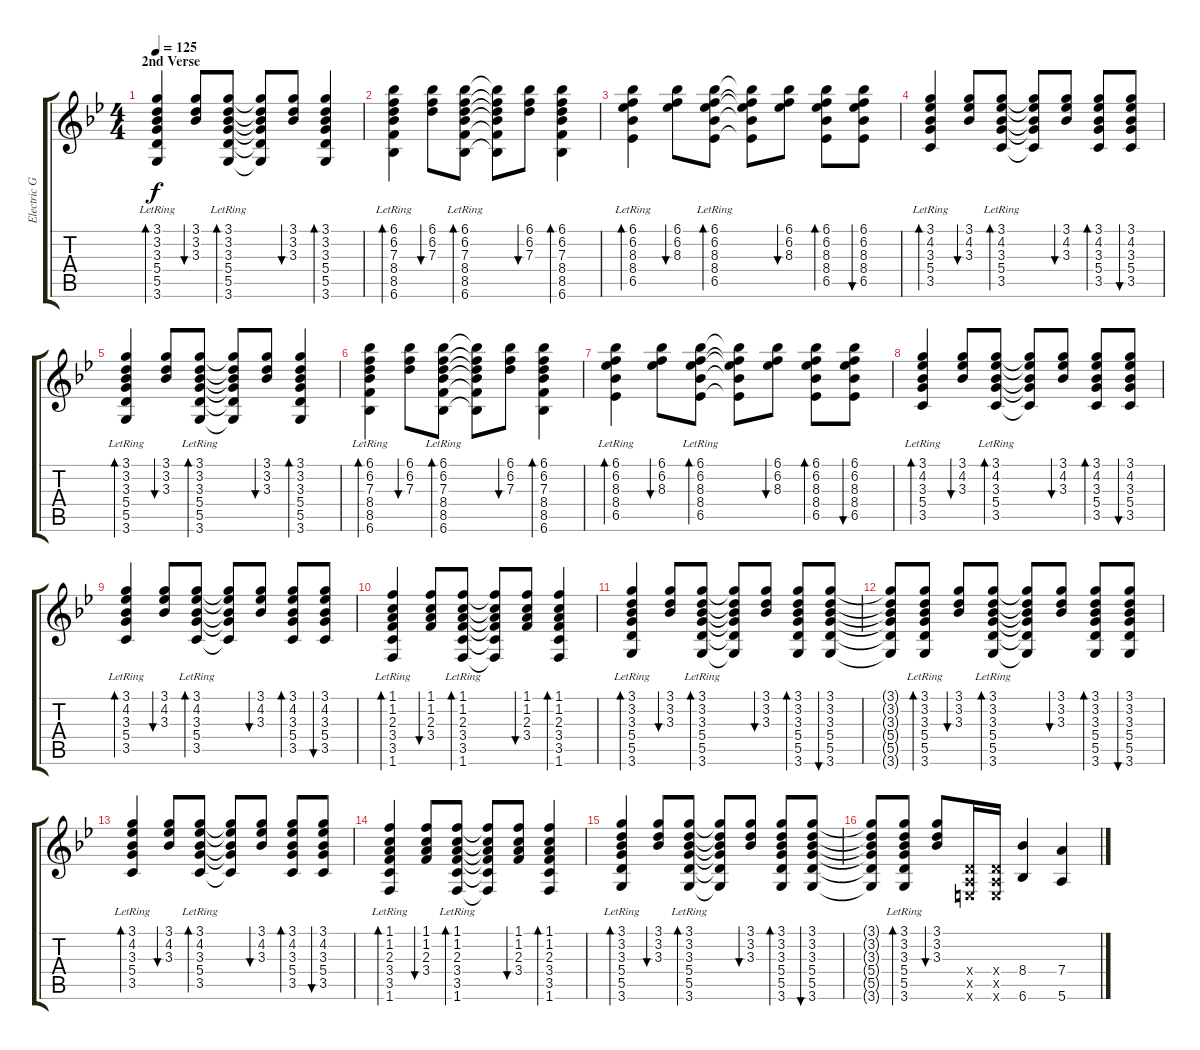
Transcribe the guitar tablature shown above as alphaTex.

\track ("Electric Guitar II" "Electric G") {instrument overdrivenguitar}
\staff {score tabs}
\tuning (E4 B3 G3 D3 A2 E2) {hide}
\ts (4 4)
\section ("" "2nd Verse")
\tempo 125
\clef g2
\ks gminor
(3.1 3.2 3.3 5.4{lr} 5.5{lr} 3.6{lr}).4{bd 120 dy f volume 11 instrument electricguitarjazz} (3.1 3.2 3.3).8{bu 120} (3.1 3.2 3.3 5.4{lr} 5.5{lr} 3.6{lr}).8{bd 120} (3.1{t} 3.2{t} 3.3{t} 5.4{t} 5.5{t} 3.6{t}).8 (3.1 3.2 3.3).8{bu 120} (3.1 3.2 3.3 5.4 5.5 3.6).4{bd 120} |
(6.1 6.2 7.3 8.4{lr} 8.5{lr} 6.6{lr}).4{bd 120} (6.1 6.2 7.3).8{bu 60} (6.1 6.2 7.3 8.4{lr} 8.5{lr} 6.6{lr}).8{bd 120} (6.1{t} 6.2{t} 7.3{t} 8.4{t} 8.5{t} 6.6{t}).8 (6.1 6.2 7.3).8{bu 60} (6.1 6.2 7.3 8.4 8.5 6.6).4{bd 120} |
(6.1 6.2 8.3 8.4{lr} 6.5{lr}).4{bd 120} (6.1 6.2 8.3).8{bu 60} (6.1 6.2 8.3 8.4{lr} 6.5{lr}).8{bd 120} (6.1{t} 6.2{t} 8.3{t} 8.4{t} 6.5{t}).8 (6.1 6.2 8.3).8{bu 60} (6.1 6.2 8.3 8.4 6.5).8{bd 60} (6.1 6.2 8.3 8.4 6.5).8{bu 60} |
(3.1 4.2 3.3 5.4{lr} 3.5{lr}).4{bd 120} (3.1 4.2 3.3).8{bu 60} (3.1 4.2 3.3 5.4{lr} 3.5{lr}).8{bd 120} (3.1{t} 4.2{t} 3.3{t} 5.4{t} 3.5{t}).8 (3.1 4.2 3.3).8{bu 60} (3.1 4.2 3.3 5.4 3.5).8{bd 60} (3.1 4.2 3.3 5.4 3.5).8{bu 60} |
(3.1 3.2 3.3 5.4{lr} 5.5{lr} 3.6{lr}).4{bd 120} (3.1 3.2 3.3).8{bu 120} (3.1 3.2 3.3 5.4{lr} 5.5{lr} 3.6{lr}).8{bd 120} (3.1{t} 3.2{t} 3.3{t} 5.4{t} 5.5{t} 3.6{t}).8 (3.1 3.2 3.3).8{bu 120} (3.1 3.2 3.3 5.4 5.5 3.6).4{bd 120} |
(6.1 6.2 7.3 8.4{lr} 8.5{lr} 6.6{lr}).4{bd 120} (6.1 6.2 7.3).8{bu 60} (6.1 6.2 7.3 8.4{lr} 8.5{lr} 6.6{lr}).8{bd 120} (6.1{t} 6.2{t} 7.3{t} 8.4{t} 8.5{t} 6.6{t}).8 (6.1 6.2 7.3).8{bu 60} (6.1 6.2 7.3 8.4 8.5 6.6).4{bd 120} |
(6.1 6.2 8.3 8.4{lr} 6.5{lr}).4{bd 120} (6.1 6.2 8.3).8{bu 60} (6.1 6.2 8.3 8.4{lr} 6.5{lr}).8{bd 120} (6.1{t} 6.2{t} 8.3{t} 8.4{t} 6.5{t}).8 (6.1 6.2 8.3).8{bu 60} (6.1 6.2 8.3 8.4 6.5).8{bd 60} (6.1 6.2 8.3 8.4 6.5).8{bu 60} |
(3.1 4.2 3.3 5.4{lr} 3.5{lr}).4{bd 120} (3.1 4.2 3.3).8{bu 60} (3.1 4.2 3.3 5.4{lr} 3.5{lr}).8{bd 120} (3.1{t} 4.2{t} 3.3{t} 5.4{t} 3.5{t}).8 (3.1 4.2 3.3).8{bu 60} (3.1 4.2 3.3 5.4 3.5).8{bd 60} (3.1 4.2 3.3 5.4 3.5).8{bu 60} |
(3.1 4.2 3.3 5.4{lr} 3.5{lr}).4{bd 120} (3.1 4.2 3.3).8{bu 60} (3.1 4.2 3.3 5.4{lr} 3.5{lr}).8{bd 120} (3.1{t} 4.2{t} 3.3{t} 5.4{t} 3.5{t}).8 (3.1 4.2 3.3).8{bu 60} (3.1 4.2 3.3 5.4 3.5).8{bd 60} (3.1 4.2 3.3 5.4 3.5).8{bu 60} |
(1.1 1.2 2.3 3.4 3.5{lr} 1.6{lr}).4{bd 120} (1.1 1.2 2.3 3.4).8{bu 60} (1.1 1.2 2.3 3.4 3.5{lr} 1.6{lr}).8{bd 120} (1.1{t} 1.2{t} 2.3{t} 3.4{t} 3.5{t} 1.6{t}).8 (1.1 1.2 2.3 3.4).8{bu 60} (1.1 1.2 2.3 3.4 3.5 1.6).4{bd 120} |
(3.1 3.2 3.3 5.4{lr} 5.5{lr} 3.6{lr}).4{bd 120} (3.1 3.2 3.3).8{bu 120} (3.1 3.2 3.3 5.4{lr} 5.5{lr} 3.6{lr}).8{bd 120} (3.1{t} 3.2{t} 3.3{t} 5.4{t} 5.5{t} 3.6{t}).8 (3.1 3.2 3.3).8{bu 120} (3.1 3.2 3.3 5.4 5.5 3.6).8{bd 60} (3.1 3.2 3.3 5.4 5.5 3.6).8{bu 60} |
(3.1{t} 3.2{t} 3.3{t} 5.4{t} 5.5{t} 3.6{t}).8 (3.1 3.2 3.3 5.4{lr} 5.5{lr} 3.6{lr}).8{bd 120} (3.1 3.2 3.3).8{bu 120} (3.1 3.2 3.3 5.4{lr} 5.5{lr} 3.6{lr}).8{bd 120} (3.1{t} 3.2{t} 3.3{t} 5.4{t} 5.5{t} 3.6{t}).8 (3.1 3.2 3.3).8{bu 120} (3.1 3.2 3.3 5.4 5.5 3.6).8{bd 60} (3.1 3.2 3.3 5.4 5.5 3.6).8{bu 60} |
(3.1 4.2 3.3 5.4{lr} 3.5{lr}).4{bd 120} (3.1 4.2 3.3).8{bu 60} (3.1 4.2 3.3 5.4{lr} 3.5{lr}).8{bd 120} (3.1{t} 4.2{t} 3.3{t} 5.4{t} 3.5{t}).8 (3.1 4.2 3.3).8{bu 60} (3.1 4.2 3.3 5.4 3.5).8{bd 60} (3.1 4.2 3.3 5.4 3.5).8{bu 60} |
(1.1 1.2 2.3 3.4 3.5{lr} 1.6{lr}).4{bd 120} (1.1 1.2 2.3 3.4).8{bu 60} (1.1 1.2 2.3 3.4 3.5{lr} 1.6{lr}).8{bd 120} (1.1{t} 1.2{t} 2.3{t} 3.4{t} 3.5{t} 1.6{t}).8 (1.1 1.2 2.3 3.4).8{bu 60} (1.1 1.2 2.3 3.4 3.5 1.6).4{bd 120} |
(3.1 3.2 3.3 5.4{lr} 5.5{lr} 3.6{lr}).4{bd 120} (3.1 3.2 3.3).8{bu 120} (3.1 3.2 3.3 5.4{lr} 5.5{lr} 3.6{lr}).8{bd 120} (3.1{t} 3.2{t} 3.3{t} 5.4{t} 5.5{t} 3.6{t}).8 (3.1 3.2 3.3).8{bu 120} (3.1 3.2 3.3 5.4 5.5 3.6).8{bd 60} (3.1 3.2 3.3 5.4 5.5 3.6).8{bu 60} |
(3.1{t} 3.2{t} 3.3{t} 5.4{t} 5.5{t} 3.6{t}).8 (3.1 3.2 3.3 5.4{lr} 5.5{lr} 3.6{lr}).8{bd 120} (3.1 3.2 3.3).8{bu 120} (0.4{x} 0.5{x} 0.6{x}).16{volume 14 instrument overdrivenguitar} (0.4{x} 0.5{x} 0.6{x}).16 (8.4 6.6).4 (7.4 5.6).4
